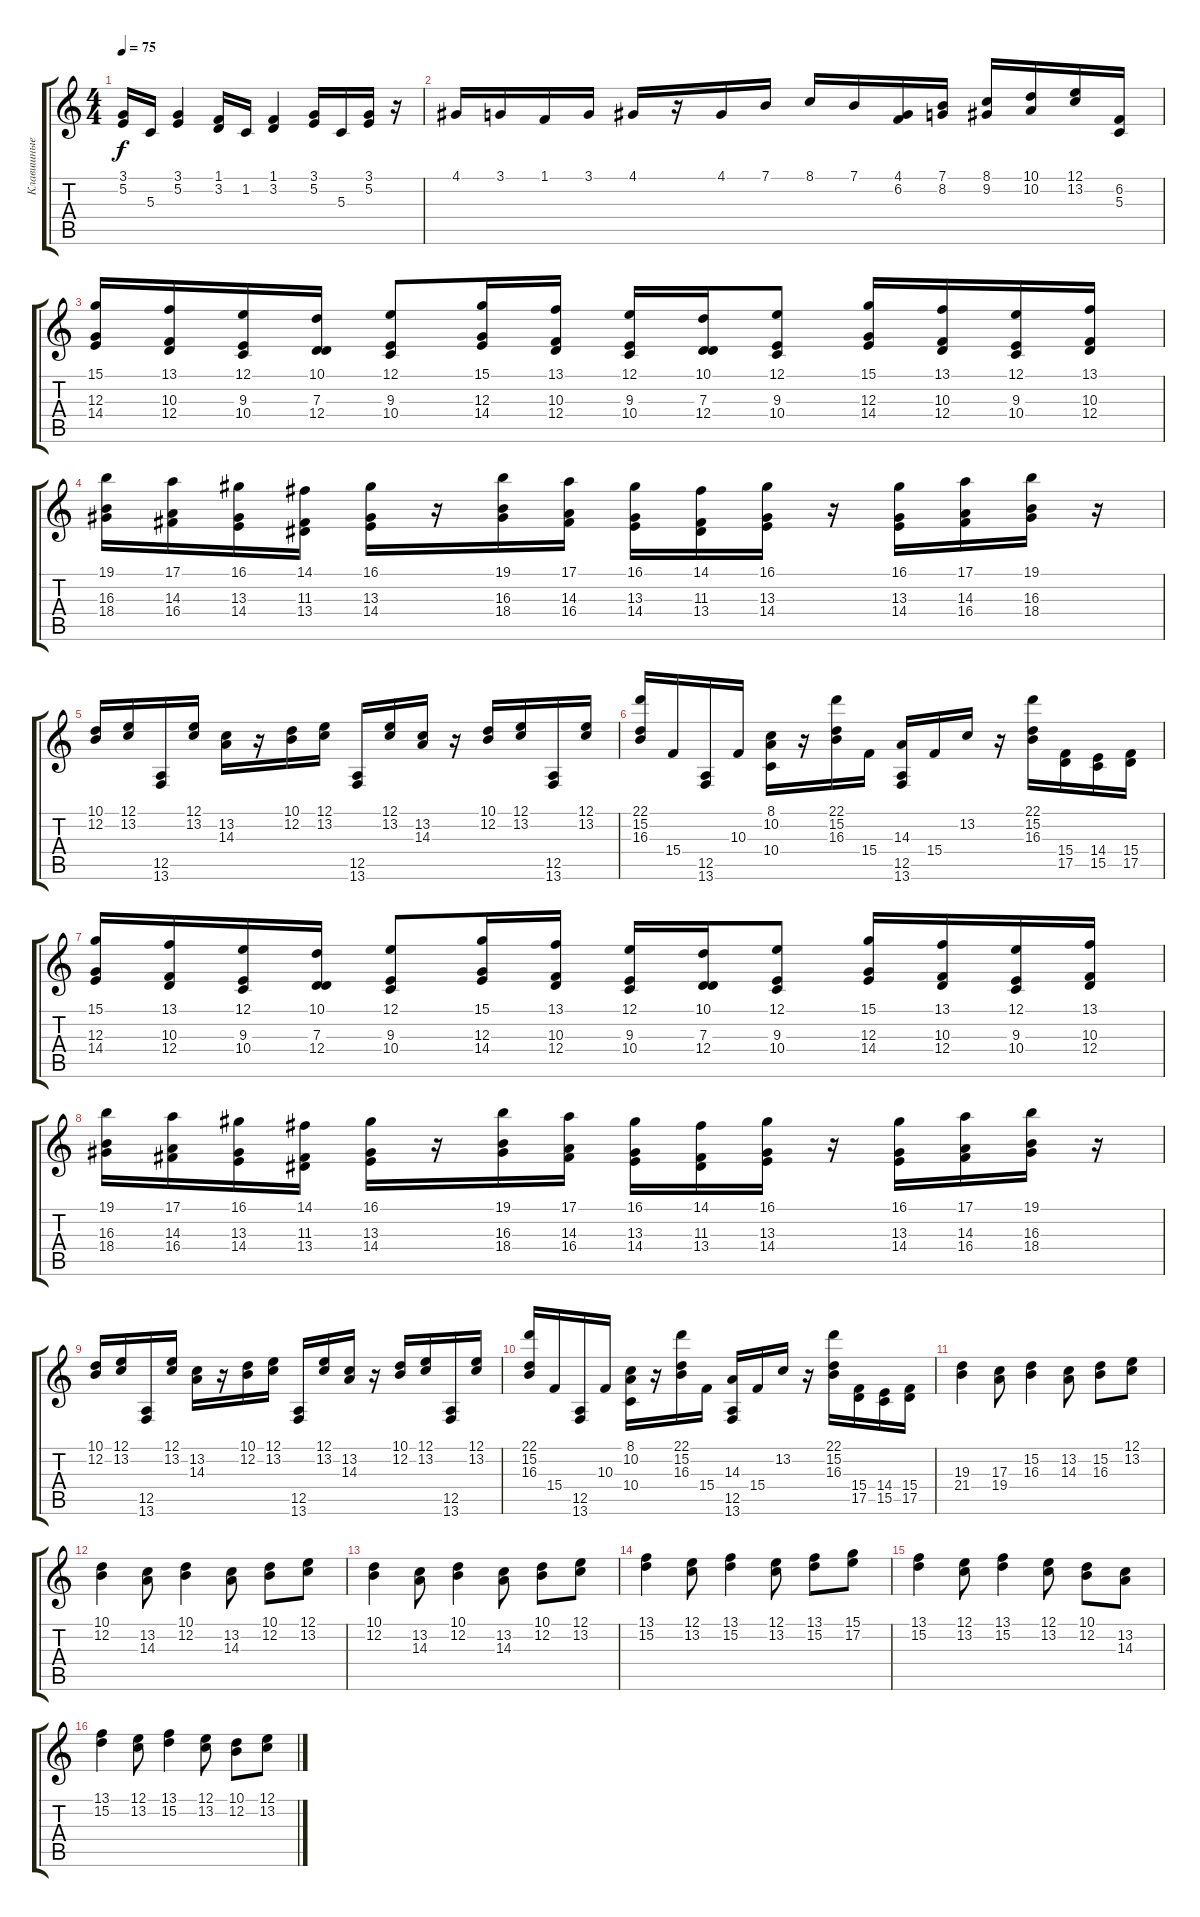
\track ("Клавишные" "Клавишные") {instrument synthstrings2}
\staff {score tabs}
\tuning (E4 B3 G3 D3 A2 E2) {hide}
\ts (4 4)
\tempo 75
\clef g2
\ks c
(3.1 5.2).16{dy f} 5.3.16 (3.1 5.2).4 (1.1 3.2).16 1.2.16 (1.1 3.2).4 (3.1 5.2).16 5.3.16 (3.1 5.2).16 r.16 |
4.1.16 3.1.16 1.1.16 3.1.16 4.1.16 r.16 4.1.16 7.1.16 8.1.16 7.1.16 (4.1 6.2).16 (7.1 8.2).16 (8.1 9.2).16 (10.1 10.2).16 (12.1 13.2).16 (6.2 5.3).16 |
(15.1 12.3 14.4).16 (13.1 10.3 12.4).16 (12.1 9.3 10.4).16 (10.1 7.3 12.4).16 (12.1 9.3 10.4).8 (15.1 12.3 14.4).16 (13.1 10.3 12.4).16 (12.1 9.3 10.4).16 (10.1 7.3 12.4).16 (12.1 9.3 10.4).8 (15.1 12.3 14.4).16 (13.1 10.3 12.4).16 (12.1 9.3 10.4).16 (13.1 10.3 12.4).16 |
(19.1 16.3 18.4).16 (17.1 14.3 16.4).16 (16.1 13.3 14.4).16 (14.1 11.3 13.4).16 (16.1 13.3 14.4).16 r.16 (19.1 16.3 18.4).16 (17.1 14.3 16.4).16 (16.1 13.3 14.4).16 (14.1 11.3 13.4).16 (16.1 13.3 14.4).16 r.16 (16.1 13.3 14.4).16 (17.1 14.3 16.4).16 (19.1 16.3 18.4).16 r.16 |
(10.1 12.2).16 (12.1 13.2).16 (12.5 13.6).16 (12.1 13.2).16 (13.2 14.3).16 r.16 (10.1 12.2).16 (12.1 13.2).16 (12.5 13.6).16 (12.1 13.2).16 (13.2 14.3).16 r.16 (10.1 12.2).16 (12.1 13.2).16 (12.5 13.6).16 (12.1 13.2).16 |
(22.1 15.2 16.3).16 15.4.16 (12.5 13.6).16 10.3.16 (8.1 10.2 10.4).16 r.16 (22.1 15.2 16.3).16 15.4.16 (14.3 12.5 13.6).16 15.4.16 13.2.16 r.16 (22.1 15.2 16.3).16 (15.4 17.5).16 (14.4 15.5).16 (15.4 17.5).16 |
(15.1 12.3 14.4).16 (13.1 10.3 12.4).16 (12.1 9.3 10.4).16 (10.1 7.3 12.4).16 (12.1 9.3 10.4).8 (15.1 12.3 14.4).16 (13.1 10.3 12.4).16 (12.1 9.3 10.4).16 (10.1 7.3 12.4).16 (12.1 9.3 10.4).8 (15.1 12.3 14.4).16 (13.1 10.3 12.4).16 (12.1 9.3 10.4).16 (13.1 10.3 12.4).16 |
(19.1 16.3 18.4).16 (17.1 14.3 16.4).16 (16.1 13.3 14.4).16 (14.1 11.3 13.4).16 (16.1 13.3 14.4).16 r.16 (19.1 16.3 18.4).16 (17.1 14.3 16.4).16 (16.1 13.3 14.4).16 (14.1 11.3 13.4).16 (16.1 13.3 14.4).16 r.16 (16.1 13.3 14.4).16 (17.1 14.3 16.4).16 (19.1 16.3 18.4).16 r.16 |
(10.1 12.2).16 (12.1 13.2).16 (12.5 13.6).16 (12.1 13.2).16 (13.2 14.3).16 r.16 (10.1 12.2).16 (12.1 13.2).16 (12.5 13.6).16 (12.1 13.2).16 (13.2 14.3).16 r.16 (10.1 12.2).16 (12.1 13.2).16 (12.5 13.6).16 (12.1 13.2).16 |
(22.1 15.2 16.3).16 15.4.16 (12.5 13.6).16 10.3.16 (8.1 10.2 10.4).16 r.16 (22.1 15.2 16.3).16 15.4.16 (14.3 12.5 13.6).16 15.4.16 13.2.16 r.16 (22.1 15.2 16.3).16 (15.4 17.5).16 (14.4 15.5).16 (15.4 17.5).16 |
(19.3 21.4).4 (17.3 19.4).8 (15.2 16.3).4 (13.2 14.3).8 (15.2 16.3).8 (12.1 13.2).8 |
(10.1 12.2).4 (13.2 14.3).8 (10.1 12.2).4 (13.2 14.3).8 (10.1 12.2).8 (12.1 13.2).8 |
(10.1 12.2).4 (13.2 14.3).8 (10.1 12.2).4 (13.2 14.3).8 (10.1 12.2).8 (12.1 13.2).8 |
(13.1 15.2).4 (12.1 13.2).8 (13.1 15.2).4 (12.1 13.2).8 (13.1 15.2).8 (15.1 17.2).8 |
(13.1 15.2).4 (12.1 13.2).8 (13.1 15.2).4 (12.1 13.2).8 (10.1 12.2).8 (13.2 14.3).8 |
(13.1 15.2).4 (12.1 13.2).8 (13.1 15.2).4 (12.1 13.2).8 (10.1 12.2).8 (12.1 13.2).8
